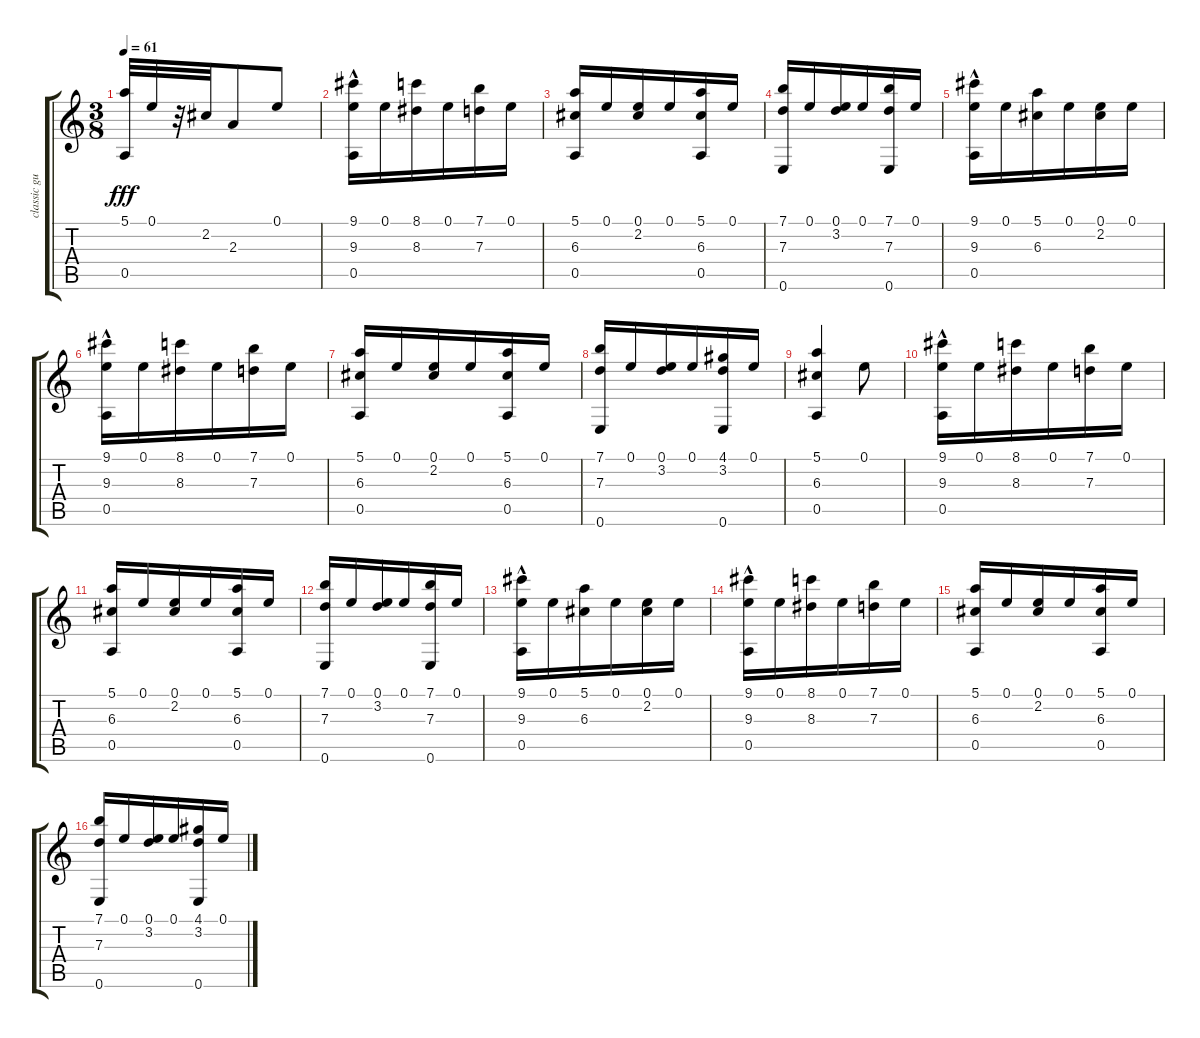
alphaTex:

\track ("classic guitar" "classic gu") {instrument acousticguitarnylon}
\staff {score tabs}
\tuning (E4 B3 G3 D3 A2 E2) {hide}
\ts (3 8)
\tempo 61
\clef g2
\ks c
(5.1 0.5).32{dy fff} 0.1.32 r.32 2.2.32 2.3.8 0.1.8 |
(9.1 9.3 0.5{hac}).16 0.1.16 (8.1 8.3).16 0.1.16 (7.1 7.3).16 0.1.16 |
(5.1 6.3 0.5).16 0.1.16 (0.1 2.2).16 0.1.16 (5.1 6.3 0.5).16 0.1.16 |
(7.1 7.3 0.6).16 0.1.16 (0.1 3.2).16 0.1.16 (7.1 7.3 0.6).16 0.1.16 |
(9.1 9.3 0.5{hac}).16 0.1.16 (5.1 6.3).16 0.1.16 (0.1 2.2).16 0.1.16 |
(9.1 9.3 0.5{hac}).16 0.1.16 (8.1 8.3).16 0.1.16 (7.1 7.3).16 0.1.16 |
(5.1 6.3 0.5).16 0.1.16 (0.1 2.2).16 0.1.16 (5.1 6.3 0.5).16 0.1.16 |
(7.1 7.3 0.6).16 0.1.16 (0.1 3.2).16 0.1.16 (4.1 3.2 0.6).16 0.1.16 |
(5.1 6.3 0.5).4 0.1.8 |
(9.1 9.3 0.5{hac}).16 0.1.16 (8.1 8.3).16 0.1.16 (7.1 7.3).16 0.1.16 |
(5.1 6.3 0.5).16 0.1.16 (0.1 2.2).16 0.1.16 (5.1 6.3 0.5).16 0.1.16 |
(7.1 7.3 0.6).16 0.1.16 (0.1 3.2).16 0.1.16 (7.1 7.3 0.6).16 0.1.16 |
(9.1 9.3 0.5{hac}).16 0.1.16 (5.1 6.3).16 0.1.16 (0.1 2.2).16 0.1.16 |
(9.1 9.3 0.5{hac}).16 0.1.16 (8.1 8.3).16 0.1.16 (7.1 7.3).16 0.1.16 |
(5.1 6.3 0.5).16 0.1.16 (0.1 2.2).16 0.1.16 (5.1 6.3 0.5).16 0.1.16 |
(7.1 7.3 0.6).16 0.1.16 (0.1 3.2).16 0.1.16 (4.1 3.2 0.6).16 0.1.16
